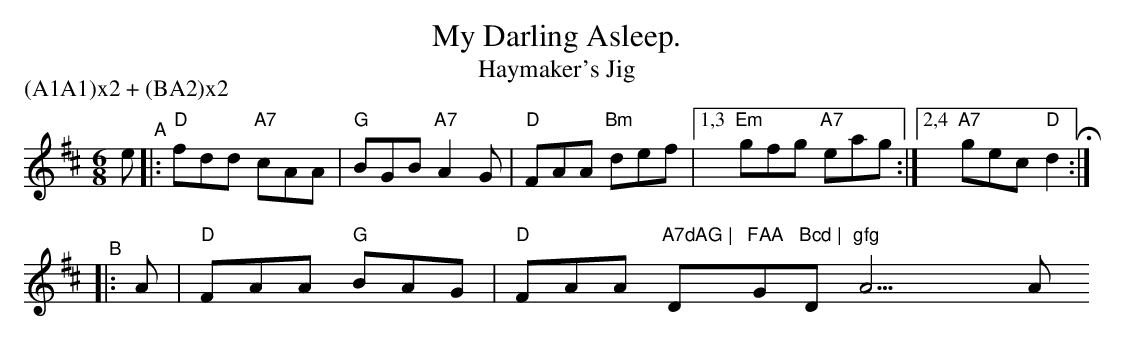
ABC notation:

X:1
T: My Darling Asleep.
T: Haymaker's Jig
M: 6/8
L: 1/8
P: (A1A1)x2 + (BA2)x2
K: D
e "^A"\
|: "D"fdd "A7"cAA | "G"BGB "A7"A2G | "D"FAA "Bm"def |[1,3 "Em"gfg "A7"eag :|[2,4 "A7"gec "D"d2 H:|
"^B"|: A \
| "D"FAA "G"BAG | "D"FAA "A7dAG | "D"FAA "G"Bcd | "D"gfg "A7"da"^->A2"g |]
